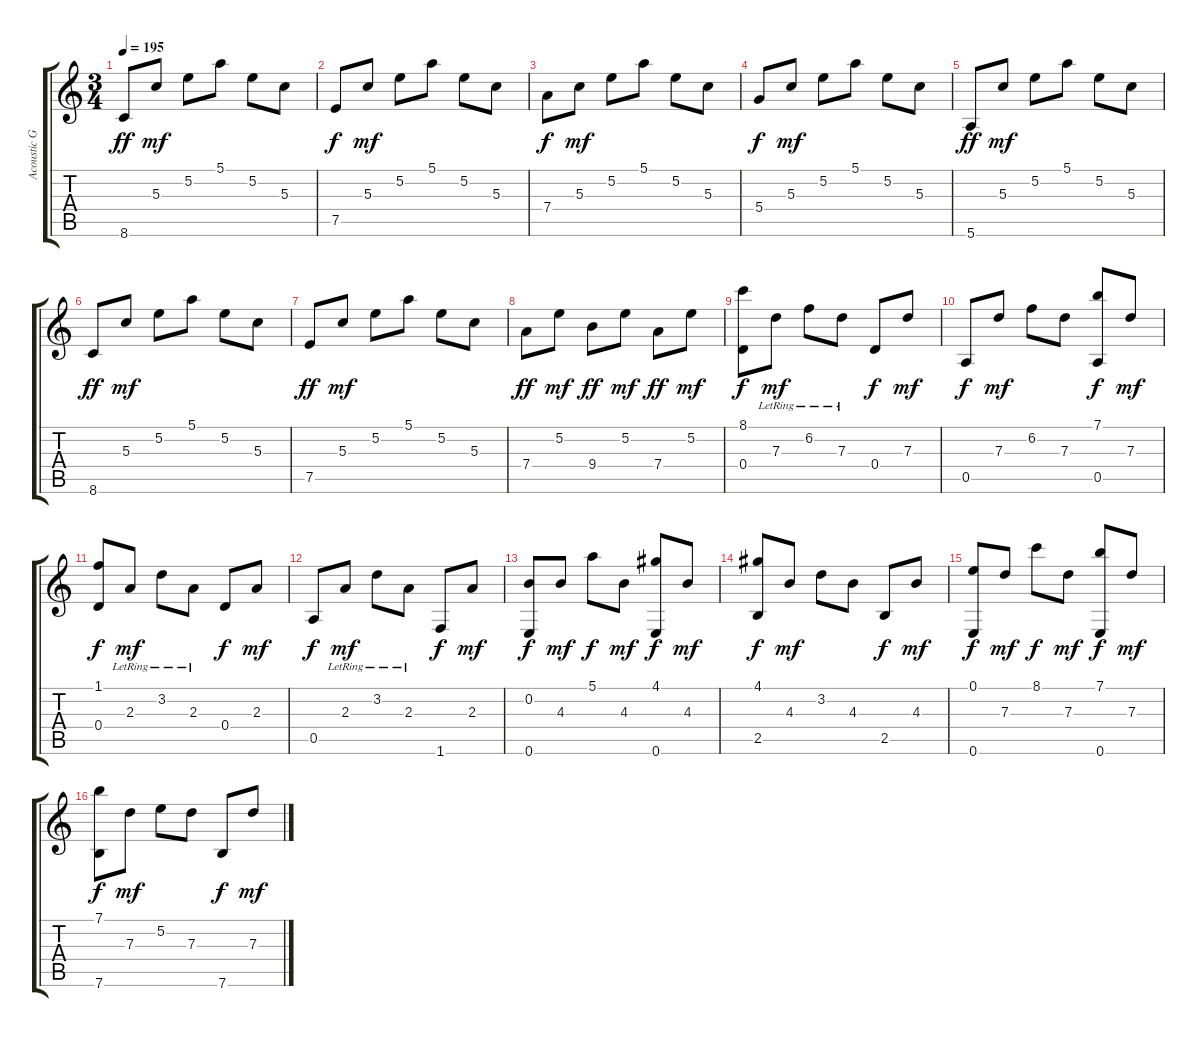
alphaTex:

\track ("Acoustic Guitar" "Acoustic G") {instrument acousticguitarnylon}
\staff {score tabs}
\tuning (E4 B3 G3 D3 A2 E2) {hide}
\ts (3 4)
\tempo 195
\clef g2
\ks c
8.6.8{dy ff} 5.3.8{dy mf} 5.2.8 5.1.8 5.2.8 5.3.8 |
7.5.8{dy f} 5.3.8{dy mf} 5.2.8 5.1.8 5.2.8 5.3.8 |
7.4.8{dy f} 5.3.8{dy mf} 5.2.8 5.1.8 5.2.8 5.3.8 |
5.4.8{dy f} 5.3.8{dy mf} 5.2.8 5.1.8 5.2.8 5.3.8 |
5.6.8{dy ff} 5.3.8{dy mf} 5.2.8 5.1.8 5.2.8 5.3.8 |
8.6.8{dy ff} 5.3.8{dy mf} 5.2.8 5.1.8 5.2.8 5.3.8 |
7.5.8{dy ff} 5.3.8{dy mf} 5.2.8 5.1.8 5.2.8 5.3.8 |
7.4.8{dy ff} 5.2.8{dy mf} 9.4.8{dy ff} 5.2.8{dy mf} 7.4.8{dy ff} 5.2.8{dy mf} |
(8.1 0.4).8{dy f} 7.3{lr}.8{dy mf} 6.2{lr}.8 7.3{lr}.8 0.4.8{dy f} 7.3.8{dy mf} |
0.5.8{dy f} 7.3.8{dy mf} 6.2.8 7.3.8 (7.1 0.5).8{dy f} 7.3.8{dy mf} |
(1.1 0.4).8{dy f} 2.3{lr}.8{dy mf} 3.2{lr}.8 2.3{lr}.8 0.4.8{dy f} 2.3.8{dy mf} |
0.5.8{dy f} 2.3{lr}.8{dy mf} 3.2{lr}.8 2.3{lr}.8 1.6.8{dy f} 2.3.8{dy mf} |
(0.2 0.6).8{dy f} 4.3.8{dy mf} 5.1.8{dy f} 4.3.8{dy mf} (4.1 0.6).8{dy f} 4.3.8{dy mf} |
(4.1 2.5).8{dy f} 4.3.8{dy mf} 3.2.8 4.3.8 2.5.8{dy f} 4.3.8{dy mf} |
(0.1 0.6).8{dy f} 7.3.8{dy mf} 8.1.8{dy f} 7.3.8{dy mf} (7.1 0.6).8{dy f} 7.3.8{dy mf} |
(7.1 7.6).8{dy f} 7.3.8{dy mf} 5.2.8 7.3.8 7.6.8{dy f} 7.3.8{dy mf}
